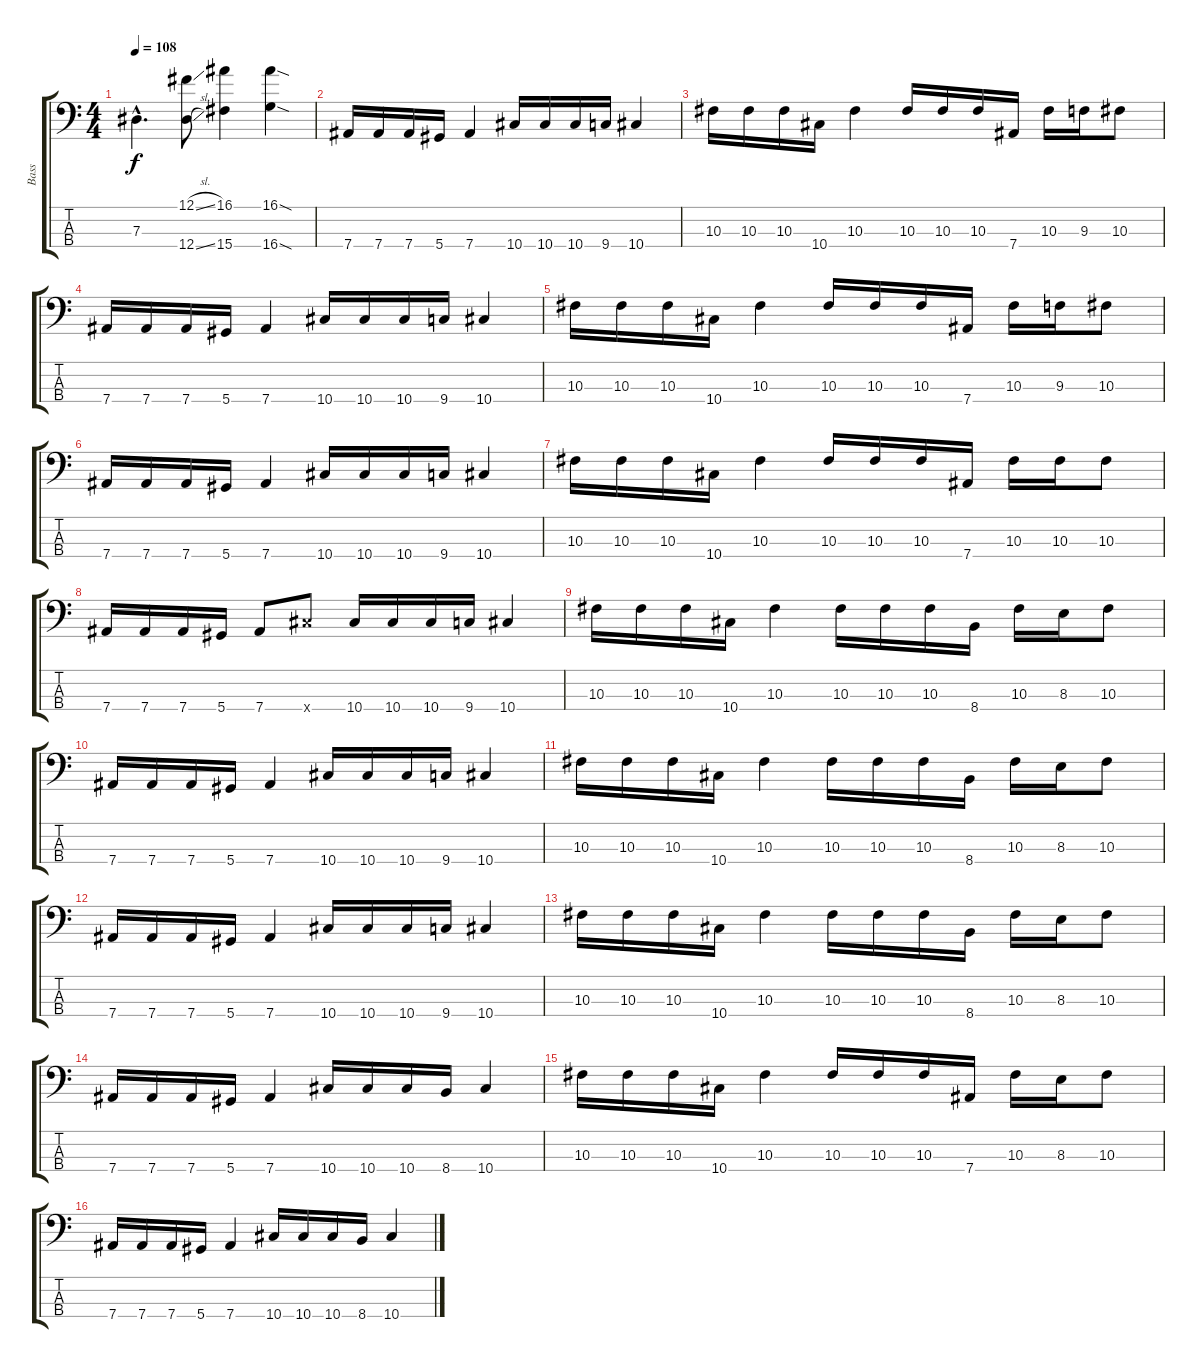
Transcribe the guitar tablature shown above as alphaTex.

\track ("Bass" "Bass") {instrument electricbassfinger}
\staff {score tabs}
\tuning (Gb2 Db2 Ab1 Eb1) {hide}
\ts (4 4)
\tempo 108
\clef f4
\ks c
7.3{hac t}.4{d dy f volume 9} (12.1{sl} 12.4{sl}).8 (16.1 15.4).4 (16.1{sod} 16.4{sod}).4 |
7.4.16 7.4.16 7.4.16 5.4.16 7.4.4 10.4.16 10.4.16 10.4.16 9.4.16 10.4.4 |
10.3.16 10.3.16 10.3.16 10.4.16 10.3.4 10.3.16 10.3.16 10.3.16 7.4.16 10.3.16 9.3.16 10.3.8 |
7.4.16 7.4.16 7.4.16 5.4.16 7.4.4 10.4.16 10.4.16 10.4.16 9.4.16 10.4.4 |
10.3.16 10.3.16 10.3.16 10.4.16 10.3.4 10.3.16 10.3.16 10.3.16 7.4.16 10.3.16 9.3.16 10.3.8 |
7.4.16 7.4.16 7.4.16 5.4.16 7.4.4 10.4.16 10.4.16 10.4.16 9.4.16 10.4.4 |
10.3.16 10.3.16 10.3.16 10.4.16 10.3.4 10.3.16 10.3.16 10.3.16 7.4.16 10.3.16 10.3.16 10.3.8 |
7.4.16 7.4.16 7.4.16 5.4.16 7.4.8 10.4{x}.8 10.4.16 10.4.16 10.4.16 9.4.16 10.4.4 |
10.3.16 10.3.16 10.3.16 10.4.16 10.3.4 10.3.16 10.3.16 10.3.16 8.4.16 10.3.16 8.3.16 10.3.8 |
7.4.16 7.4.16 7.4.16 5.4.16 7.4.4 10.4.16 10.4.16 10.4.16 9.4.16 10.4.4 |
10.3.16 10.3.16 10.3.16 10.4.16 10.3.4 10.3.16 10.3.16 10.3.16 8.4.16 10.3.16 8.3.16 10.3.8 |
7.4.16 7.4.16 7.4.16 5.4.16 7.4.4 10.4.16 10.4.16 10.4.16 9.4.16 10.4.4 |
10.3.16 10.3.16 10.3.16 10.4.16 10.3.4 10.3.16 10.3.16 10.3.16 8.4.16 10.3.16 8.3.16 10.3.8 |
7.4.16 7.4.16 7.4.16 5.4.16 7.4.4 10.4.16 10.4.16 10.4.16 8.4.16 10.4.4 |
10.3.16 10.3.16 10.3.16 10.4.16 10.3.4 10.3.16 10.3.16 10.3.16 7.4.16 10.3.16 8.3.16 10.3.8 |
7.4.16 7.4.16 7.4.16 5.4.16 7.4.4 10.4.16 10.4.16 10.4.16 8.4.16 10.4.4
